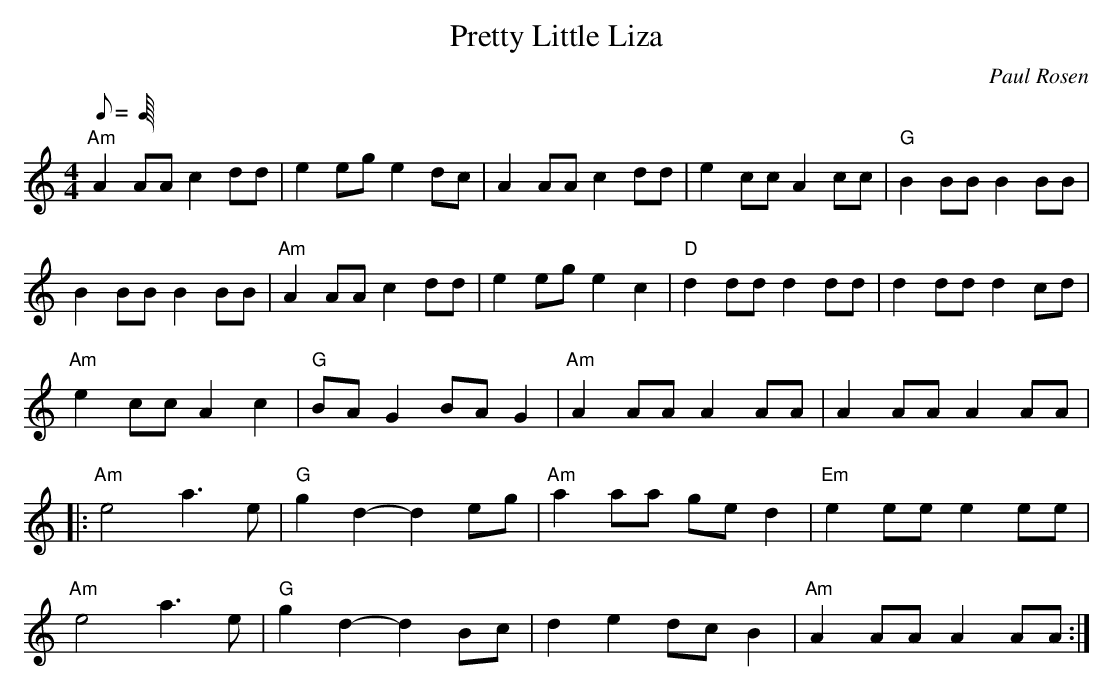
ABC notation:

X:1
T:Pretty Little Liza
C:Paul Rosen
M:4/4
L:1/8
Q:C4=110
K:Am
"Am"A2AA c2dd|e2eg e2dc|A2AA c2dd|e2cc A2cc|"G"B2BB B2BB|
B2BB B2BB|"Am"A2AA c2dd|e2eg e2c2|"D"d2dd d2dd|d2dd d2cd|
"Am"e2cc A2c2|"G"BAG2 BAG2|"Am"A2AA A2AA|A2AA A2AA|
|:"Am"e4 a3e|"G"g2d2- d2eg|"Am"a2aa ged2|"Em"e2ee e2ee|
"Am"e4 a3e|"G"g2d2- d2Bc|d2e2 dcB2|"Am"A2AA A2AA:|
